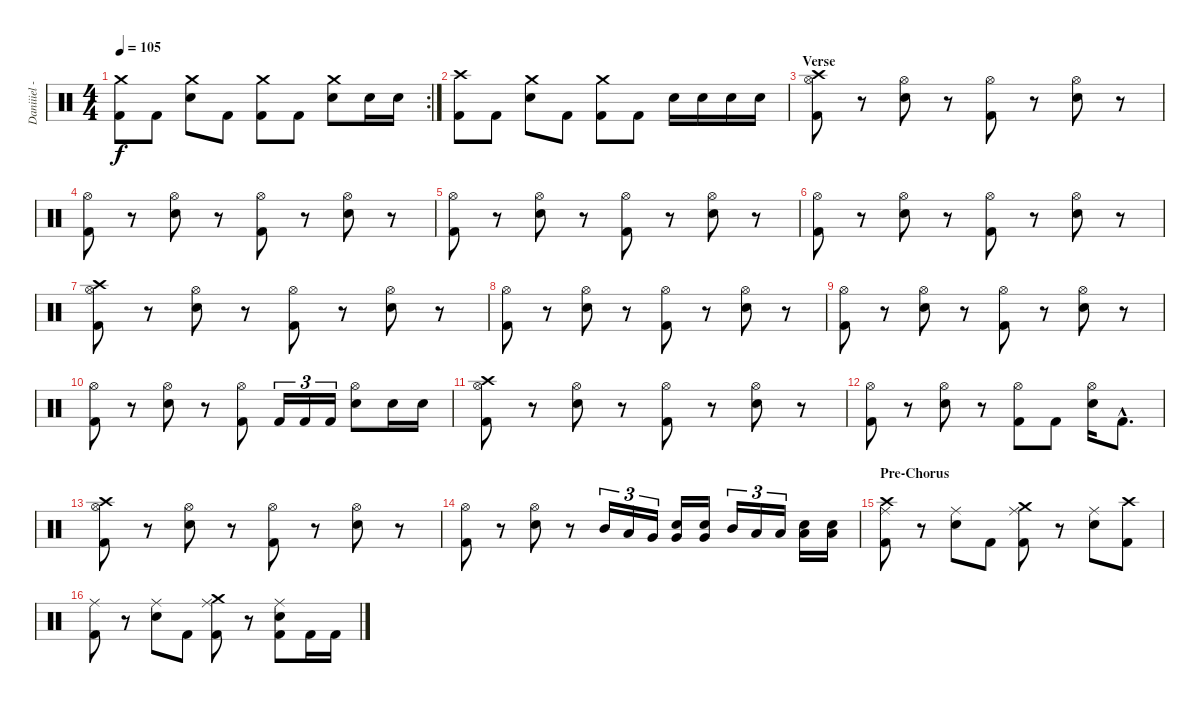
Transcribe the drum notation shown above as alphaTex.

\track ("Daniiiel - Drums" "Daniiiel -") {instrument percussion}
\staff {score}
\articulation defaults
\rc 2
\ts (4 4)
\tempo 105
\clef neutral
\ks c
("Crash medium (hit)" "Kick (hit) 2").8{dy f} "Kick (hit) 2".8 ("Crash medium (hit)" "Snare (hit) 2").8 "Kick (hit) 2".8 ("Crash medium (hit)" "Kick (hit) 2").8 "Kick (hit) 2".8 ("Crash medium (hit)" "Snare (hit) 2").8 "Snare (hit) 2".16 "Snare (hit) 2".16 |
("Crash high (hit)" "Kick (hit) 2").8 "Kick (hit) 2".8 ("Crash medium (hit)" "Snare (hit) 2").8 "Kick (hit) 2".8 ("Crash medium (hit)" "Kick (hit) 2").8 "Kick (hit) 2".8 "Snare (hit) 2".16 "Snare (hit) 2".16 "Snare (hit) 2".16 "Snare (hit) 2".16 |
\section ("" "Verse")
("Crash high (hit)" "Hi-Hat (open)" "Kick (hit) 2").8 r.8 ("Hi-Hat (open)" "Snare (hit) 2").8 r.8 ("Hi-Hat (open)" "Kick (hit) 2").8 r.8 ("Hi-Hat (open)" "Snare (hit) 2").8 r.8 |
("Hi-Hat (open)" "Kick (hit) 2").8 r.8 ("Hi-Hat (open)" "Snare (hit) 2").8 r.8 ("Hi-Hat (open)" "Kick (hit) 2").8 r.8 ("Hi-Hat (open)" "Snare (hit) 2").8 r.8 |
("Hi-Hat (open)" "Kick (hit) 2").8 r.8 ("Hi-Hat (open)" "Snare (hit) 2").8 r.8 ("Hi-Hat (open)" "Kick (hit) 2").8 r.8 ("Hi-Hat (open)" "Snare (hit) 2").8 r.8 |
("Hi-Hat (open)" "Kick (hit) 2").8 r.8 ("Hi-Hat (open)" "Snare (hit) 2").8 r.8 ("Hi-Hat (open)" "Kick (hit) 2").8 r.8 ("Hi-Hat (open)" "Snare (hit) 2").8 r.8 |
("Crash high (hit)" "Hi-Hat (open)" "Kick (hit) 2").8 r.8 ("Hi-Hat (open)" "Snare (hit) 2").8 r.8 ("Hi-Hat (open)" "Kick (hit) 2").8 r.8 ("Hi-Hat (open)" "Snare (hit) 2").8 r.8 |
("Hi-Hat (open)" "Kick (hit) 2").8 r.8 ("Hi-Hat (open)" "Snare (hit) 2").8 r.8 ("Hi-Hat (open)" "Kick (hit) 2").8 r.8 ("Hi-Hat (open)" "Snare (hit) 2").8 r.8 |
("Hi-Hat (open)" "Kick (hit) 2").8 r.8 ("Hi-Hat (open)" "Snare (hit) 2").8 r.8 ("Hi-Hat (open)" "Kick (hit) 2").8 r.8 ("Hi-Hat (open)" "Snare (hit) 2").8 r.8 |
("Hi-Hat (open)" "Kick (hit) 2").8 r.8 ("Hi-Hat (open)" "Snare (hit) 2").8 r.8 ("Hi-Hat (open)" "Kick (hit) 2").8 "Kick (hit) 2".16{tu (3 2)} "Kick (hit) 2".16{tu (3 2)} "Kick (hit) 2".16{tu (3 2)} ("Hi-Hat (open)" "Snare (hit) 2").8 "Snare (hit) 2".16 "Snare (hit) 2".16 |
("Crash high (hit)" "Hi-Hat (open)" "Kick (hit) 2").8 r.8 ("Hi-Hat (open)" "Snare (hit) 2").8 r.8 ("Hi-Hat (open)" "Kick (hit) 2").8 r.8 ("Hi-Hat (open)" "Snare (hit) 2").8 r.8 |
("Hi-Hat (open)" "Kick (hit) 2").8 r.8 ("Hi-Hat (open)" "Snare (hit) 2").8 r.8 ("Hi-Hat (open)" "Kick (hit) 2").8 "Kick (hit) 2".8 ("Hi-Hat (open)" "Snare (hit) 2").16 "Kick (hit) 2"{hac}.8{d} |
("Crash high (hit)" "Hi-Hat (open)" "Kick (hit) 2").8 r.8 ("Hi-Hat (open)" "Snare (hit) 2").8 r.8 ("Hi-Hat (open)" "Kick (hit) 2").8 r.8 ("Hi-Hat (open)" "Snare (hit) 2").8 r.8 |
("Hi-Hat (open)" "Kick (hit) 2").8 r.8 ("Hi-Hat (open)" "Snare (hit) 2").8 r.8 "Mid Tom (hit)".16{tu (3 2)} "Low Tom (hit)".16{tu (3 2)} "Very Low Tom (hit)".16{tu (3 2)} ("Snare (hit) 2" "Very Low Tom (hit)").16 ("Snare (hit) 2" "Very Low Tom (hit)").16 "Mid Tom (hit)".16{tu (3 2)} "Low Tom (hit)".16{tu (3 2)} "Low Floor Tom (hit)".16{tu (3 2)} ("Snare (hit) 2" "Low Floor Tom (hit)").16 ("Snare (hit) 2" "Low Floor Tom (hit)").16 |
\section ("" "Pre-Chorus")
("Crash high (hit)" "Ride (middle)" "Kick (hit) 2").8 r.8 ("Ride (middle)" "Snare (hit) 2").8 "Kick (hit) 2".8 ("Crash medium (hit)" "Ride (middle)" "Kick (hit) 2").8 r.8 ("Ride (middle)" "Snare (hit) 2").8 ("Crash high (hit)" "Kick (hit) 2").8 |
("Ride (middle)" "Kick (hit) 2").8 r.8 ("Ride (middle)" "Snare (hit) 2").8 "Kick (hit) 2".8 ("Crash medium (hit)" "Ride (middle)" "Kick (hit) 2").8 r.8 ("Ride (middle)" "Snare (hit) 2" "Kick (hit) 2").8 "Kick (hit) 2".16 "Kick (hit) 2".16
